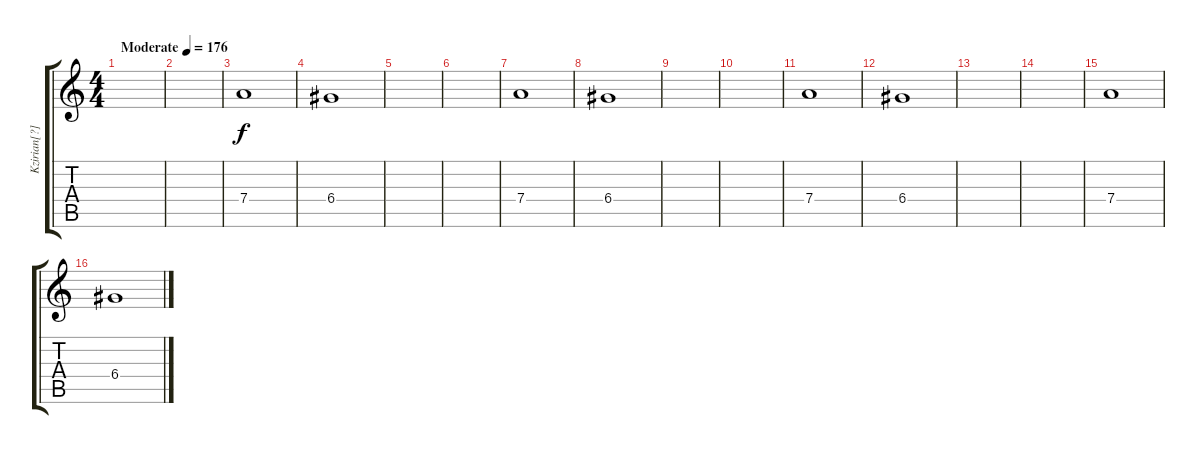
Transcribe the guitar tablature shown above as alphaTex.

\track ("Kzirian[?] (oud)" "Kzirian[?]") {instrument acousticguitarnylon}
\staff {score tabs}
\tuning (E4 B3 G3 D3 A2 E2) {hide}
\ts (4 4)
\tempo (176 "Moderate")
\clef g2
\ks c
|
|
7.4.1 |
6.4.1 |
|
|
7.4.1 |
6.4.1 |
|
|
7.4.1 |
6.4.1 |
|
|
7.4.1 |
6.4.1
